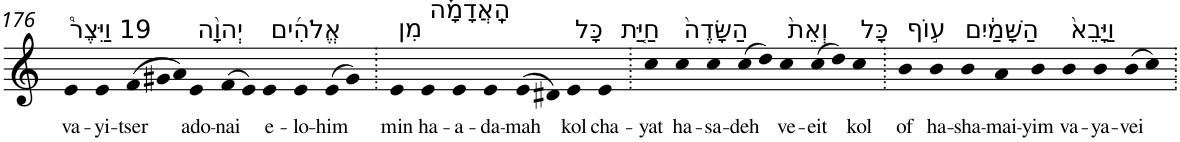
**kern	**text
*part1	*part1
*staff1	*staff1
*I"Piano	*
*I'Pno	*
!!LO:PB:g=z
*clefG2	*
*k[]	*
=176	=176
!LO:TX:a:t=19 וַיִּצֶר֩	!
!	!LO:LY:b
4e	va-
!	!LO:LY:b
4e	-yi-
!	!LO:LY:b
(>12f	-tser
12g#X	.
12a)	.
!LO:TX:a:t=יְהוָ֨ה	!
!	!LO:LY:b
4e	ado-
!	!LO:LY:b
(>8f	-nai
8e)	.
!LO:TX:a:t=אֱלֹהִ֜ים	!
!	!LO:LY:b
4e	e-
!	!LO:LY:b
4e	-lo-
!	!LO:LY:b
(>8e	-him
8g#)	.
=177.	=177.
!LO:TX:a:t=מִן	!
!	!LO:LY:b
4e	min
!LO:TX:a:t=הָֽאֲדָמָ֗ה	!
!	!LO:LY:b
4e	ha-
!	!LO:LY:b
4e	-a-
!	!LO:LY:b
4e	-da-
!	!LO:LY:b
(>8e	-mah
8d#X)	.
!LO:TX:a:t=כָּל	!
!	!LO:LY:b
4e	kol
!LO:TX:a:t=חַיַּ֤ת	!
!	!LO:LY:b
4e	cha-
=178.	=178.
!	!LO:LY:b
4cc	-yat
!LO:TX:a:t=הַשָּׂדֶה֙	!
!	!LO:LY:b
4cc	ha-
!	!LO:LY:b
4cc	-sa-
!	!LO:LY:b
(>8cc	-deh
8dd)	.
!LO:TX:a:t=וְאֵת֙	!
!	!LO:LY:b
4cc	ve-
!	!LO:LY:b
(>8cc	-eit
8dd)	.
!LO:TX:a:t=כָּל	!
!	!LO:LY:b
4cc	kol
=179.	=179.
!LO:TX:a:t=ע֣וֹף	!
!	!LO:LY:b
4b	of
!LO:TX:a:t=הַשָּׁמַ֔יִם	!
!	!LO:LY:b
4b	ha-
!	!LO:LY:b
4b	-sha-
!	!LO:LY:b
4a	-mai-
!	!LO:LY:b
4b	-yim
!LO:TX:a:t=וַיָּבֵא֙	!
!	!LO:LY:b
4b	va-
!	!LO:LY:b
4b	-ya-
!	!LO:LY:b
(>8b	-vei
8cc)	.
=.	=.
*-	*-
